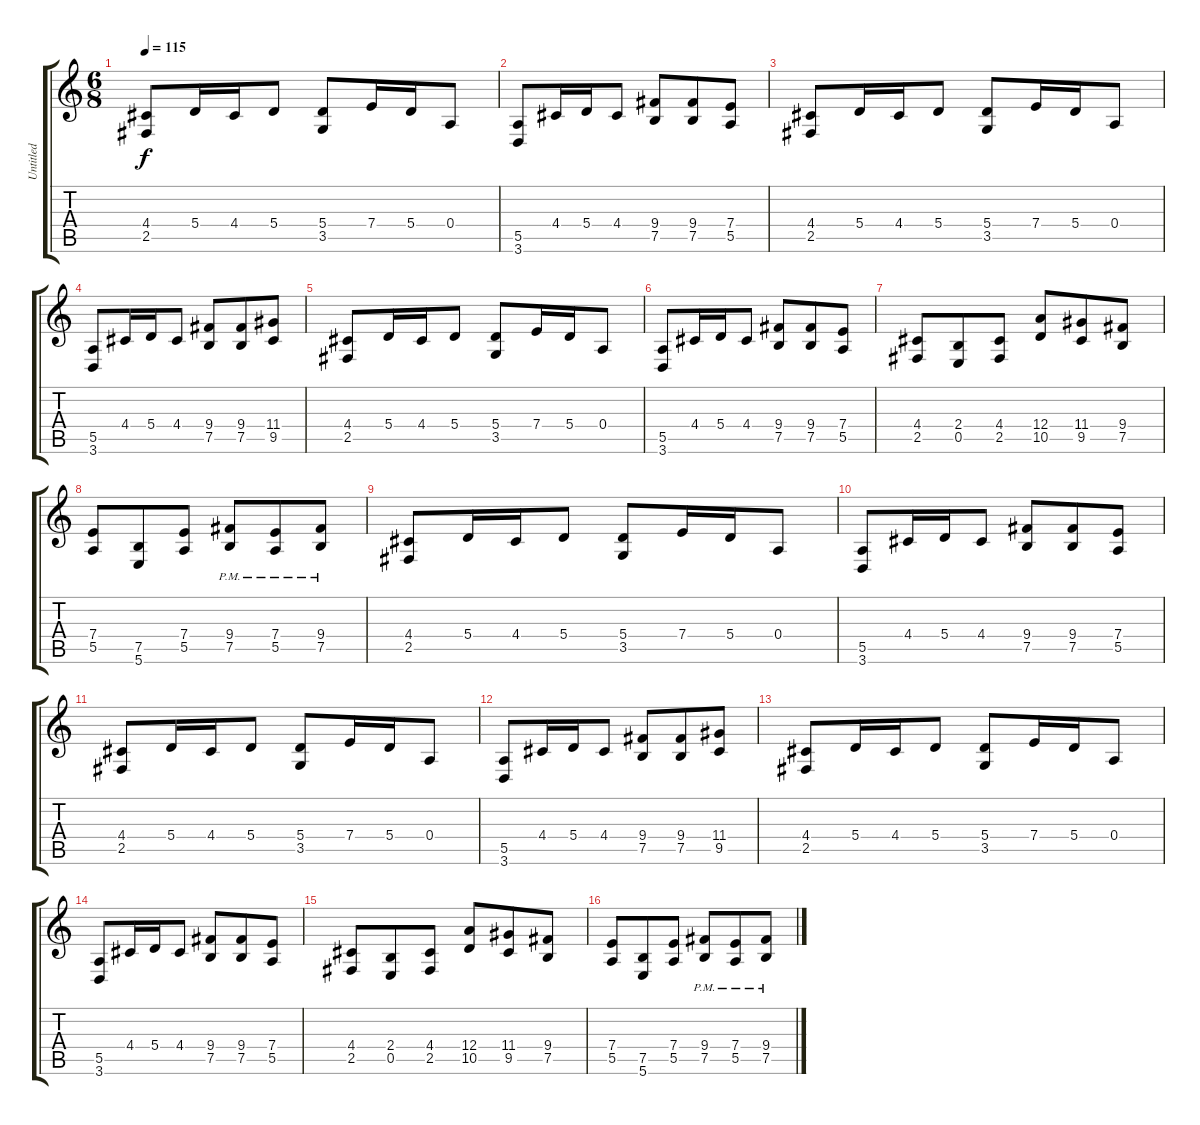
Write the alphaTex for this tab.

\track ("Untitled" "Untitled") {instrument distortionguitar}
\staff {score tabs}
\tuning (B3 Gb3 D3 A2 E2 B1) {hide}
\ts (6 8)
\tempo 115
\clef g2
\ks c
(4.4 2.5).8{dy f instrument distortionguitar} 5.4.16 4.4.16 5.4.8 (5.4 3.5).8 7.4.16 5.4.16 0.4.8 |
(5.5 3.6).8 4.4.16 5.4.16 4.4.8 (9.4 7.5).8 (9.4 7.5).8 (7.4 5.5).8 |
(4.4 2.5).8 5.4.16 4.4.16 5.4.8 (5.4 3.5).8 7.4.16 5.4.16 0.4.8 |
(5.5 3.6).8 4.4.16 5.4.16 4.4.8 (9.4 7.5).8 (9.4 7.5).8 (11.4 9.5).8 |
(4.4 2.5).8 5.4.16 4.4.16 5.4.8 (5.4 3.5).8 7.4.16 5.4.16 0.4.8 |
(5.5 3.6).8 4.4.16 5.4.16 4.4.8 (9.4 7.5).8 (9.4 7.5).8 (7.4 5.5).8 |
(4.4 2.5).8 (2.4 0.5).8 (4.4 2.5).8 (12.4 10.5).8 (11.4 9.5).8 (9.4 7.5).8 |
(7.4 5.5).8 (7.5 5.6).8 (7.4 5.5).8 (9.4{pm} 7.5{pm}).8 (7.4{pm} 5.5{pm}).8 (9.4{pm} 7.5{pm}).8 |
(4.4 2.5).8 5.4.16 4.4.16 5.4.8 (5.4 3.5).8 7.4.16 5.4.16 0.4.8 |
(5.5 3.6).8 4.4.16 5.4.16 4.4.8 (9.4 7.5).8 (9.4 7.5).8 (7.4 5.5).8 |
(4.4 2.5).8 5.4.16 4.4.16 5.4.8 (5.4 3.5).8 7.4.16 5.4.16 0.4.8 |
(5.5 3.6).8 4.4.16 5.4.16 4.4.8 (9.4 7.5).8 (9.4 7.5).8 (11.4 9.5).8 |
(4.4 2.5).8 5.4.16 4.4.16 5.4.8 (5.4 3.5).8 7.4.16 5.4.16 0.4.8 |
(5.5 3.6).8 4.4.16 5.4.16 4.4.8 (9.4 7.5).8 (9.4 7.5).8 (7.4 5.5).8 |
(4.4 2.5).8 (2.4 0.5).8 (4.4 2.5).8 (12.4 10.5).8 (11.4 9.5).8 (9.4 7.5).8 |
(7.4 5.5).8 (7.5 5.6).8 (7.4 5.5).8 (9.4{pm} 7.5{pm}).8 (7.4{pm} 5.5{pm}).8 (9.4{pm} 7.5{pm}).8
